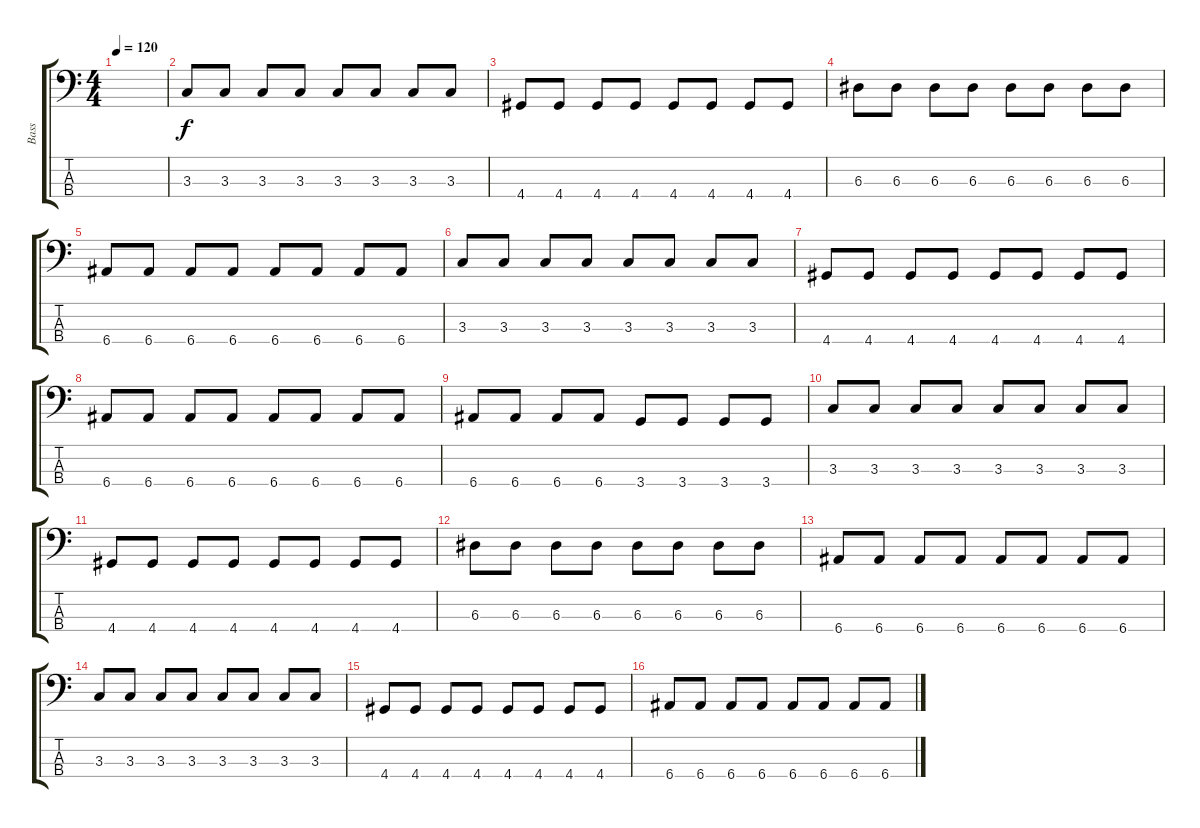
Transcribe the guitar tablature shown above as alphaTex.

\track ("Bass" "Bass") {instrument fretlessbass}
\staff {score tabs}
\tuning (G2 D2 A1 E1) {hide}
\ts (4 4)
\tempo 120
\clef f4
\ks c
|
3.3.8 3.3.8 3.3.8 3.3.8 3.3.8 3.3.8 3.3.8 3.3.8 |
4.4.8 4.4.8 4.4.8 4.4.8 4.4.8 4.4.8 4.4.8 4.4.8 |
6.3.8 6.3.8 6.3.8 6.3.8 6.3.8 6.3.8 6.3.8 6.3.8 |
6.4.8 6.4.8 6.4.8 6.4.8 6.4.8 6.4.8 6.4.8 6.4.8 |
3.3.8 3.3.8 3.3.8 3.3.8 3.3.8 3.3.8 3.3.8 3.3.8 |
4.4.8 4.4.8 4.4.8 4.4.8 4.4.8 4.4.8 4.4.8 4.4.8 |
6.4.8 6.4.8 6.4.8 6.4.8 6.4.8 6.4.8 6.4.8 6.4.8 |
6.4.8 6.4.8 6.4.8 6.4.8 3.4.8 3.4.8 3.4.8 3.4.8 |
3.3.8 3.3.8 3.3.8 3.3.8 3.3.8 3.3.8 3.3.8 3.3.8 |
4.4.8 4.4.8 4.4.8 4.4.8 4.4.8 4.4.8 4.4.8 4.4.8 |
6.3.8 6.3.8 6.3.8 6.3.8 6.3.8 6.3.8 6.3.8 6.3.8 |
6.4.8 6.4.8 6.4.8 6.4.8 6.4.8 6.4.8 6.4.8 6.4.8 |
3.3.8 3.3.8 3.3.8 3.3.8 3.3.8 3.3.8 3.3.8 3.3.8 |
4.4.8 4.4.8 4.4.8 4.4.8 4.4.8 4.4.8 4.4.8 4.4.8 |
6.4.8 6.4.8 6.4.8 6.4.8 6.4.8 6.4.8 6.4.8 6.4.8
